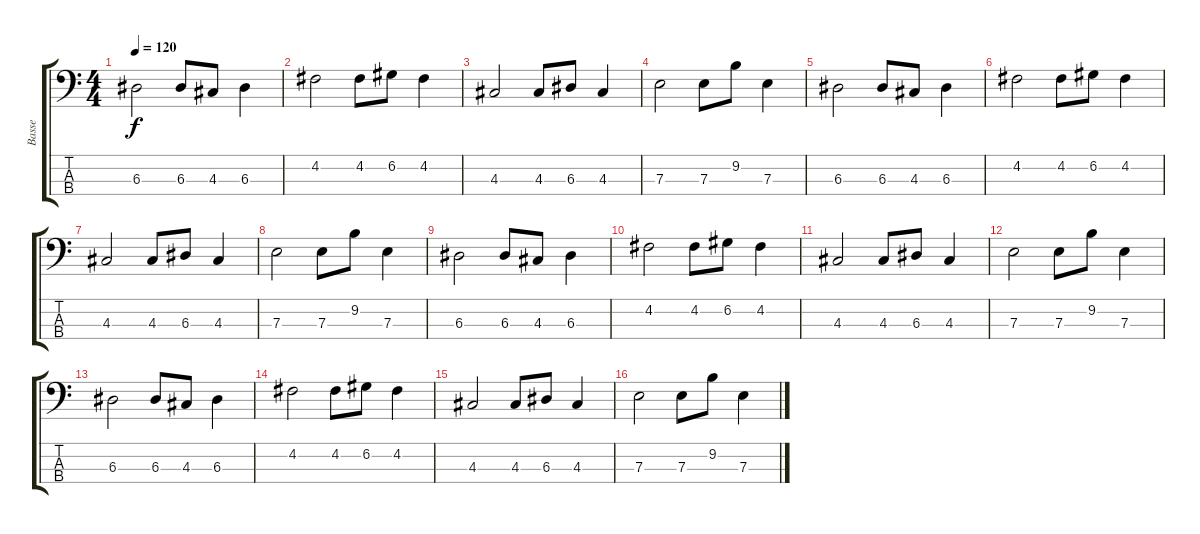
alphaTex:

\track ("Basse" "Basse") {instrument electricbassfinger}
\staff {score tabs}
\tuning (G2 D2 A1 E1) {hide}
\ts (4 4)
\tempo 120
\clef f4
\ks c
6.3.2{dy f} 6.3.8 4.3.8 6.3.4 |
4.2.2 4.2.8 6.2.8 4.2.4 |
4.3.2 4.3.8 6.3.8 4.3.4 |
7.3.2 7.3.8 9.2.8 7.3.4 |
6.3.2 6.3.8 4.3.8 6.3.4 |
4.2.2 4.2.8 6.2.8 4.2.4 |
4.3.2 4.3.8 6.3.8 4.3.4 |
7.3.2 7.3.8 9.2.8 7.3.4 |
6.3.2 6.3.8 4.3.8 6.3.4 |
4.2.2 4.2.8 6.2.8 4.2.4 |
4.3.2 4.3.8 6.3.8 4.3.4 |
7.3.2 7.3.8 9.2.8 7.3.4 |
6.3.2 6.3.8 4.3.8 6.3.4 |
4.2.2 4.2.8 6.2.8 4.2.4 |
4.3.2 4.3.8 6.3.8 4.3.4 |
7.3.2 7.3.8 9.2.8 7.3.4
